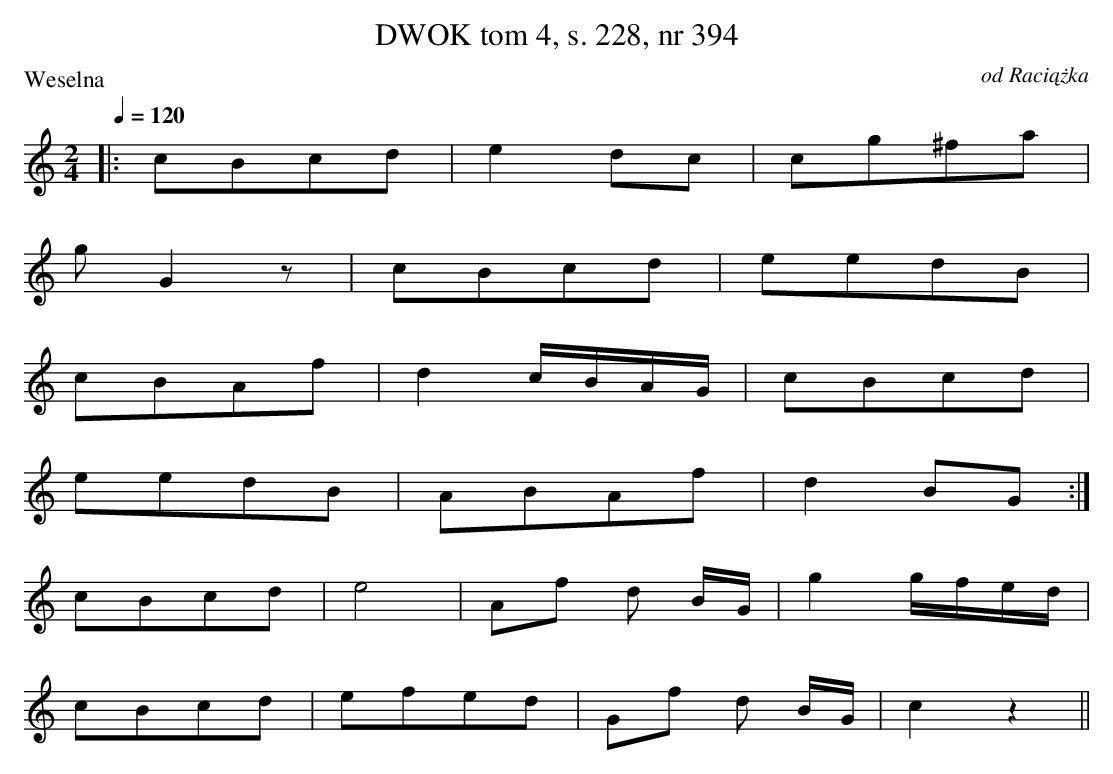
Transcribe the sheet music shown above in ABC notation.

X:1
T: DWOK tom 4, s. 228, nr 394
O:od Raciążka
L:1/8
M:2/4
P:Weselna
K:C
Q:1/4=120
|:cBcd|e2dc|cg^fa|
gG2z|cBcd|eedB|
cBAf|d2c/B/A/G/|cBcd|
eedB|ABAf|d2BG:|
cBcd|e4|Af d B/G/|g2 g/f/e/d/|
cBcd|efed|Gf d B/G/|c2z2||
